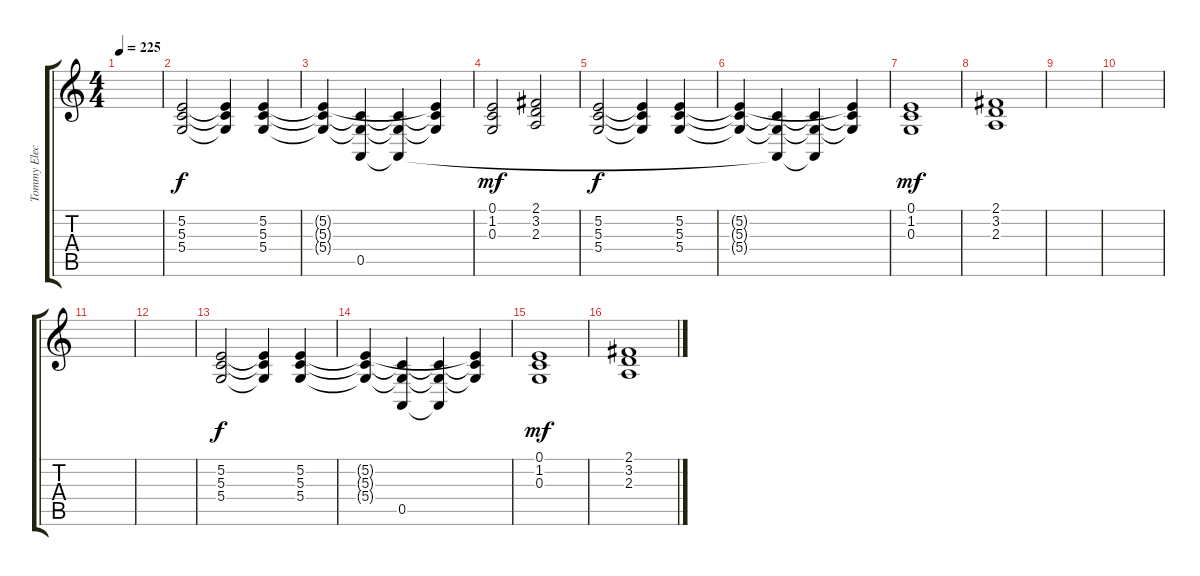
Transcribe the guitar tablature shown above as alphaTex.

\track ("Tommy Elec." "Tommy Elec") {instrument electricpiano1 bank 255}
\staff {score tabs}
\tuning (E4 B3 G3 D3 A2 E2) {hide}
\ts (4 4)
\tempo 225
\clef g2
\ks c
|
(5.2 5.3 5.4).2{dy f} (5.2{t} 5.3{t} 5.4{t}).4 (5.2 5.3 5.4).4 |
(5.2{t} 5.3{t} 5.4{t}).4 (5.3{t} 5.4{t} 0.5).4 (5.3{t} 5.4{t} 0.5{t}).4 (5.2{t} 5.3{t} 5.4{t}).4 |
(0.1 1.2 0.3).2{dy mf} (2.1 3.2 2.3).2 |
(5.2 5.3 5.4).2{dy f} (5.2{t} 5.3{t} 5.4{t}).4 (5.2 5.3 5.4).4 |
(5.2{t} 5.3{t} 5.4{t}).4 (5.3{t} 5.4{t} 0.5{t}).4 (5.3{t} 5.4{t} 0.5{t}).4 (5.2{t} 5.3{t} 5.4{t}).4 |
(0.1 1.2 0.3).1{dy mf} |
(2.1 3.2 2.3).1 |
|
|
|
|
(5.2 5.3 5.4).2{dy f} (5.2{t} 5.3{t} 5.4{t}).4 (5.2 5.3 5.4).4 |
(5.2{t} 5.3{t} 5.4{t}).4 (5.3{t} 5.4{t} 0.5).4 (5.3{t} 5.4{t} 0.5{t}).4 (5.2{t} 5.3{t} 5.4{t}).4 |
(0.1 1.2 0.3).1{dy mf} |
(2.1 3.2 2.3).1
